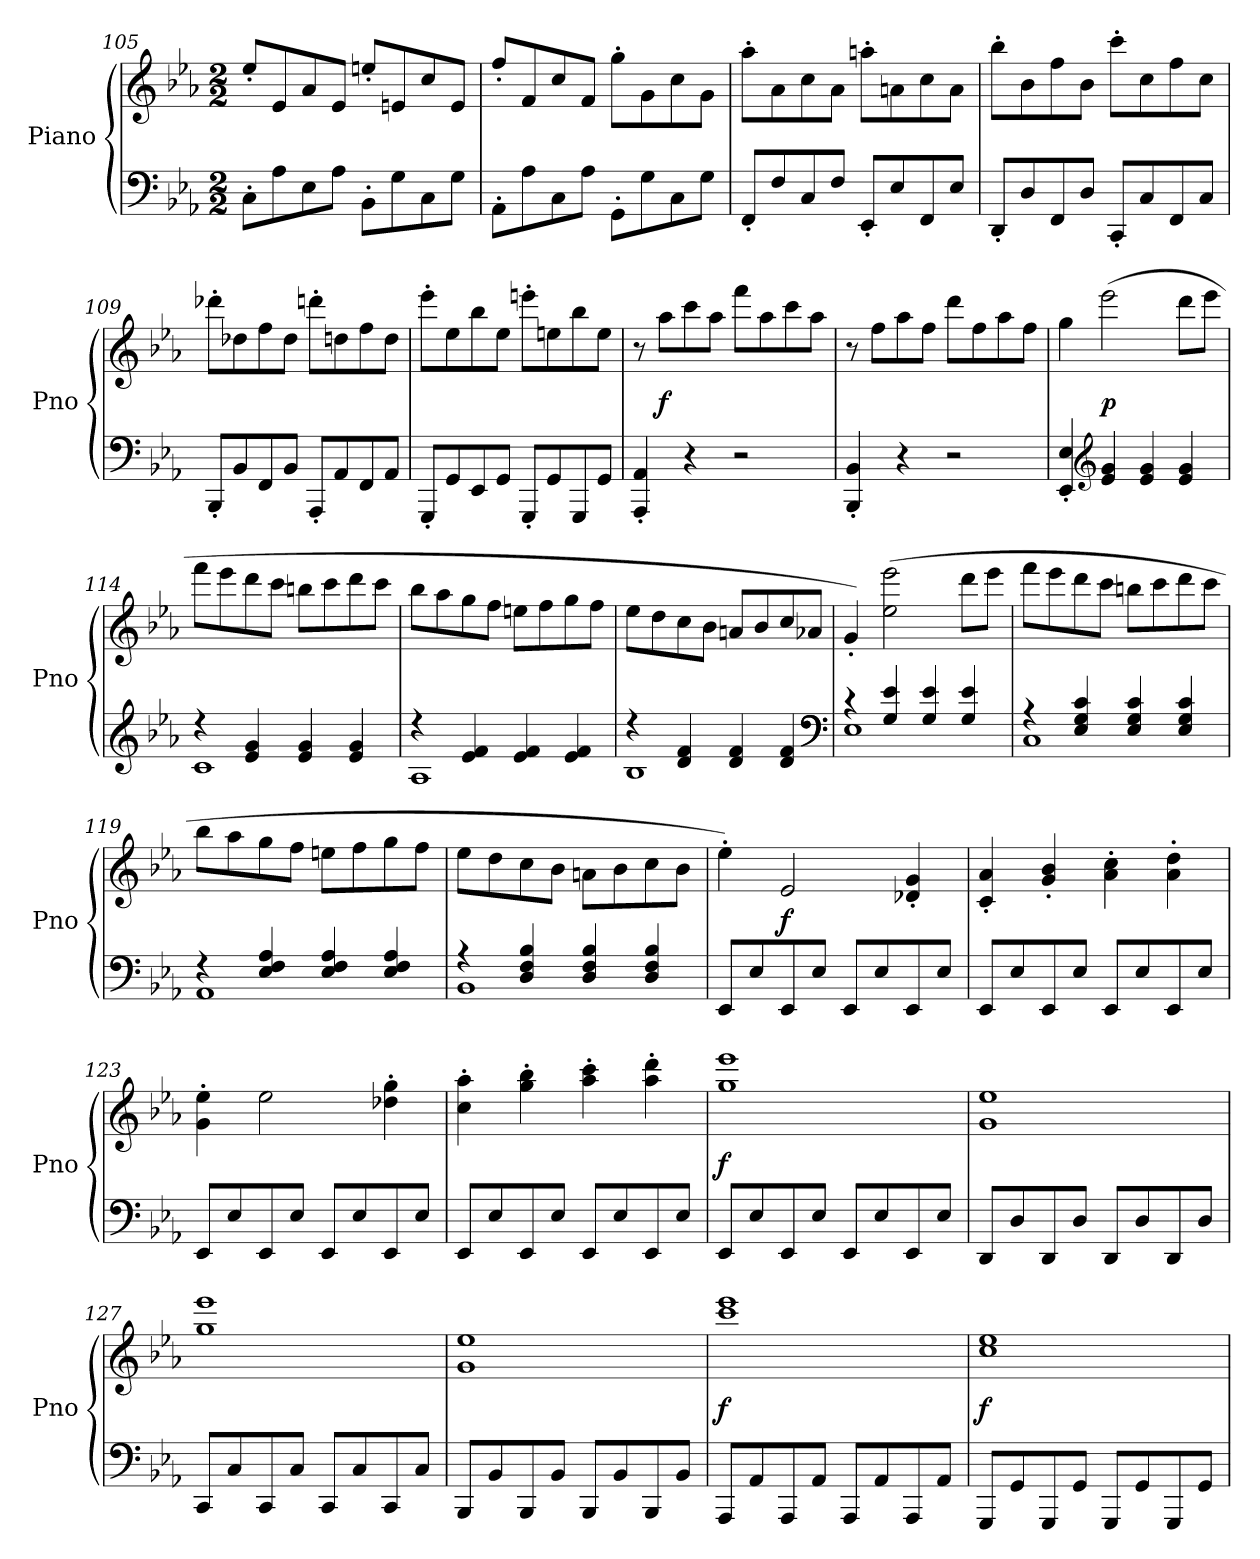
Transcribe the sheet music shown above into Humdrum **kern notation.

**kern	**kern	**dynam
*part1	*part1	*part1
*staff2	*staff1	*staff1/2
*I"Piano	*	*
*I'Pno	*	*
*clefF4	*clefG2	*
*k[b-e-a-]	*k[b-e-a-]	*
*c:	*c:	*
*M2/2	*M2/2	*
=105	=105	=105
8C'\L	8ee-'/L	.
8A-\	8e-/	.
8E-\	8a-/	.
8A-\J	8e-/J	.
8BB-'\L	8een'/L	.
8G\	8en/	.
8C\	8cc/	.
8G\J	8e/J	.
=106	=106	=106
8AA-'\L	8ff'/L	.
8A-\	8f/	.
8C\	8cc/	.
8A-\J	8f/J	.
8GG'\L	8gg'\L	.
8G\	8g\	.
8C\	8cc\	.
8G\J	8g\J	.
=107	=107	=107
8FF'/L	8aa-'\L	.
8F/	8a-\	.
8C/	8cc\	.
8F/J	8a-\J	.
8EE-'/L	8aan'\L	.
8E-/	8an\	.
8FF/	8cc\	.
8E-/J	8a\J	.
=108	=108	=108
8DD'/L	8bb-'\L	.
8D/	8b-\	.
8FF/	8ff\	.
8D/J	8b-\J	.
8CC'/L	8ccc'\L	.
8C/	8cc\	.
8FF/	8ff\	.
8C/J	8cc\J	.
=109	=109	=109
8BBB-'/L	8ddd-X'\L	.
8BB-/	8dd-X\	.
8FF/	8ff\	.
8BB-/J	8dd-\J	.
8AAA-'/L	8dddn'\L	.
8AA-/	8ddn\	.
8FF/	8ff\	.
8AA-/J	8dd\J	.
=110	=110	=110
8GGG'/L	8eee-'\L	.
8GG/	8ee-\	.
8EE-/	8bb-\	.
8GG/J	8ee-\J	.
8GGG'/L	8eeen'\L	.
8GG/	8een\	.
8GGG/	8bb-\	.
8GG/J	8ee\J	.
=111	=111	=111
4AAA-'/ 4AA-'/	8r	.
.	8aa-\L	f
4r	8ccc\	.
.	8aa-\J	.
2r	8fff\L	.
.	8aa-\	.
.	8ccc\	.
.	8aa-\J	.
=112	=112	=112
4BBB-'/ 4BB-'/	8r	.
.	8ff\L	.
4r	8aa-\	.
.	8ff\J	.
2r	8ddd\L	.
.	8ff\	.
.	8aa-\	.
.	8ff\J	.
=113	=113	=113
4EE-'/ 4E-'/	4gg\	.
*clefG2	*	*
4e-/ 4g/	(2eee-\	p
4e-/ 4g/	.	.
4e-/ 4g/	8ddd\L	.
.	8eee-\J	.
=114	=114	=114
*^	*	*
4r	1c	8fff\L	.
.	.	8eee-\	.
4e-/ 4g/	.	8ddd\	.
.	.	8ccc\J	.
4e-/ 4g/	.	8bbn\L	.
.	.	8ccc\	.
4e-/ 4g/	.	8ddd\	.
.	.	8ccc\J	.
=115	=115	=115	=115
4r	1A-	8bb-\L	.
.	.	8aa-\	.
4e-/ 4f/	.	8gg\	.
.	.	8ff\J	.
4e-/ 4f/	.	8een\L	.
.	.	8ff\	.
4e-/ 4f/	.	8gg\	.
.	.	8ff\J	.
=116	=116	=116	=116
4r	1B-	8ee-\L	.
.	.	8dd\	.
4d/ 4f/	.	8cc\	.
.	.	8b-\J	.
4d/ 4f/	.	8an/L	.
.	.	8b-/	.
4d/ 4f/	.	8cc/	.
.	.	8a-X/J	.
*clefF4	*	*	*
=117	=117	=117	=117
4r	1E-	4g'/)	.
4G/ 4e-/	.	(2ee-\ 2eee-\	.
4G/ 4e-/	.	.	.
4G/ 4e-/	.	8ddd\L	.
.	.	8eee-\J	.
=118	=118	=118	=118
4r	1C	8fff\L	.
.	.	8eee-\	.
4E-/ 4G/ 4c/	.	8ddd\	.
.	.	8ccc\J	.
4E-/ 4G/ 4c/	.	8bbn\L	.
.	.	8ccc\	.
4E-/ 4G/ 4c/	.	8ddd\	.
.	.	8ccc\J	.
=119	=119	=119	=119
4r	1AA-	8bb-\L	.
.	.	8aa-\	.
4E-/ 4F/ 4A-/	.	8gg\	.
.	.	8ff\J	.
4E-/ 4F/ 4A-/	.	8een\L	.
.	.	8ff\	.
4E-/ 4F/ 4A-/	.	8gg\	.
.	.	8ff\J	.
=120	=120	=120	=120
4r	1BB-	8ee-\L	.
.	.	8dd\	.
4D/ 4F/ 4B-/	.	8cc\	.
.	.	8b-\J	.
4D/ 4F/ 4B-/	.	8an\L	.
.	.	8b-\	.
4D/ 4F/ 4B-/	.	8cc\	.
.	.	8b-\J	.
*v	*v	*	*
=121	=121	=121
8EE-/L	4ee-'\)	.
8E-/	.	.
8EE-/	2e-/	f
8E-/J	.	.
8EE-/L	.	.
8E-/	.	.
8EE-/	4d-X'/ 4g'/	.
8E-/J	.	.
=122	=122	=122
8EE-/L	4c'/ 4a-'/	.
8E-/	.	.
8EE-/	4g'/ 4b-'/	.
8E-/J	.	.
8EE-/L	4a-'\ 4cc'\	.
8E-/	.	.
8EE-/	4a-'\ 4dd'\	.
8E-/J	.	.
=123	=123	=123
8EE-/L	4g'\ 4ee-'\	.
8E-/	.	.
8EE-/	2ee-\	.
8E-/J	.	.
8EE-/L	.	.
8E-/	.	.
8EE-/	4dd-X'\ 4gg'\	.
8E-/J	.	.
=124	=124	=124
8EE-/L	4cc'\ 4aa-'\	.
8E-/	.	.
8EE-/	4gg'\ 4bb-'\	.
8E-/J	.	.
8EE-/L	4aa-'\ 4ccc'\	.
8E-/	.	.
8EE-/	4aa-'\ 4ddd'\	.
8E-/J	.	.
=125	=125	=125
8EE-/L	1gg 1eee-	f
8E-/	.	.
8EE-/	.	.
8E-/J	.	.
8EE-/L	.	.
8E-/	.	.
8EE-/	.	.
8E-/J	.	.
=126	=126	=126
8DD/L	1g 1ee-	.
8D/	.	.
8DD/	.	.
8D/J	.	.
8DD/L	.	.
8D/	.	.
8DD/	.	.
8D/J	.	.
=127	=127	=127
8CC/L	1gg 1eee-	.
8C/	.	.
8CC/	.	.
8C/J	.	.
8CC/L	.	.
8C/	.	.
8CC/	.	.
8C/J	.	.
=128	=128	=128
8BBB-/L	1g 1ee-	.
8BB-/	.	.
8BBB-/	.	.
8BB-/J	.	.
8BBB-/L	.	.
8BB-/	.	.
8BBB-/	.	.
8BB-/J	.	.
=129	=129	=129
8AAA-/L	1ccc 1eee-	f
8AA-/	.	.
8AAA-/	.	.
8AA-/J	.	.
8AAA-/L	.	.
8AA-/	.	.
8AAA-/	.	.
8AA-/J	.	.
=130	=130	=130
8GGG/L	1cc 1ee-	f
8GG/	.	.
8GGG/	.	.
8GG/J	.	.
8GGG/L	.	.
8GG/	.	.
8GGG/	.	.
8GG/J	.	.
=	=	=
*-	*-	*-
